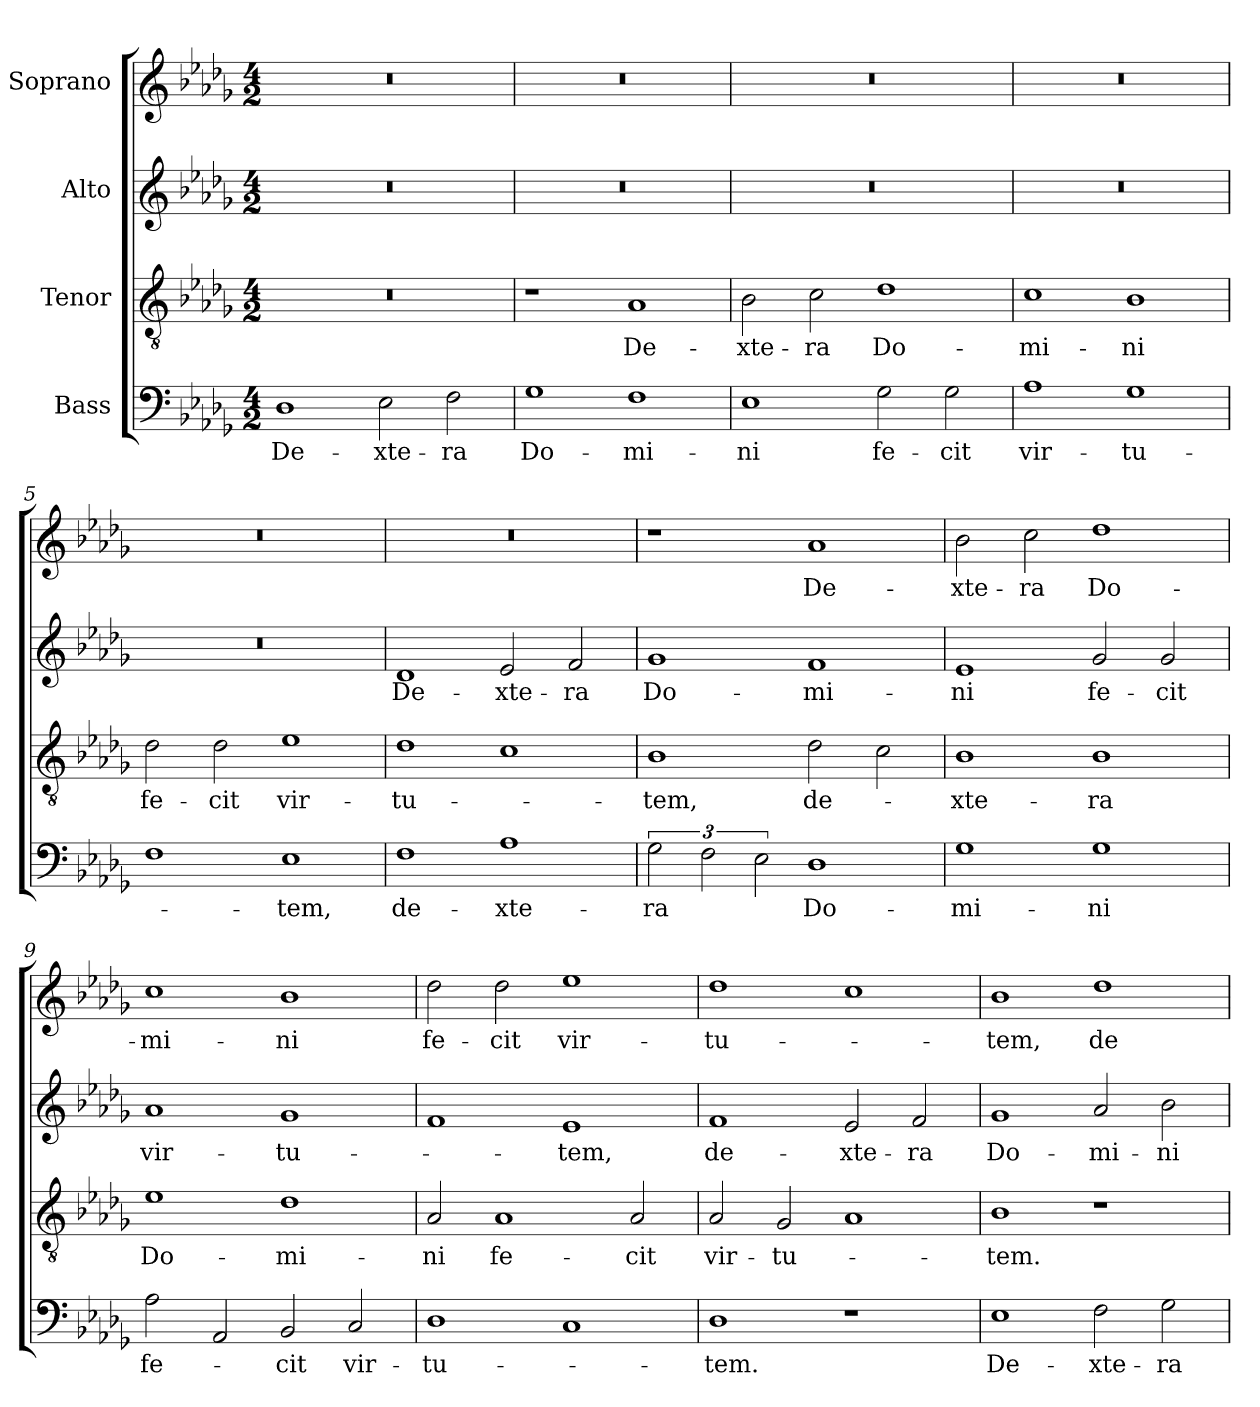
**kern	**text	**kern	**text	**kern	**text	**kern	**text
*part4	*part4	*part3	*part3	*part2	*part2	*part1	*part1
*staff4	*staff4	*staff3	*staff3	*staff2	*staff2	*staff1	*staff1
*I"Bass	*	*I"Tenor	*	*I"Alto	*	*I"Soprano	*
*clefF4	*	*clefGv2	*	*clefG2	*	*clefG2	*
*k[b-e-a-d-g-]	*	*k[b-e-a-d-g-]	*	*k[b-e-a-d-g-]	*	*k[b-e-a-d-g-]	*
*D-:	*	*D-:	*	*D-:	*	*D-:	*
*M4/2	*	*M4/2	*	*M4/2	*	*M4/2	*
*MM200	*	*MM200	*	*MM200	*	*MM200	*
=1	=1	=1	=1	=1	=1	=1	=1
!	!LO:LY:b	!	!	!	!	!	!
1D-	De-	0r	.	0r	.	0r	.
!	!LO:LY:b	!	!	!	!	!	!
2E-\	-xte-	.	.	.	.	.	.
!	!LO:LY:b	!	!	!	!	!	!
2F\	-ra	.	.	.	.	.	.
=2	=2	=2	=2	=2	=2	=2	=2
!	!LO:LY:b	!	!	!	!	!	!
1G-	Do-	1r	.	0r	.	0r	.
!	!LO:LY:b	!	!LO:LY:b	!	!	!	!
1F	-mi-	1A-	De-	.	.	.	.
=3	=3	=3	=3	=3	=3	=3	=3
!	!LO:LY:b	!	!LO:LY:b	!	!	!	!
1E-	-ni	2B-\	-xte-	0r	.	0r	.
!	!	!	!LO:LY:b	!	!	!	!
.	.	2c\	-ra	.	.	.	.
!	!LO:LY:b	!	!LO:LY:b	!	!	!	!
2G-\	fe-	1d-	Do-	.	.	.	.
!	!LO:LY:b	!	!	!	!	!	!
2G-\	-cit	.	.	.	.	.	.
=4	=4	=4	=4	=4	=4	=4	=4
!	!LO:LY:b	!	!LO:LY:b	!	!	!	!
1A-	vir-	1c	-mi-	0r	.	0r	.
!	!LO:LY:b	!	!LO:LY:b	!	!	!	!
1G-	-tu-	1B-	-ni	.	.	.	.
=5	=5	=5	=5	=5	=5	=5	=5
!	!	!	!LO:LY:b	!	!	!	!
1F	.	2d-\	fe-	0r	.	0r	.
!	!	!	!LO:LY:b	!	!	!	!
.	.	2d-\	-cit	.	.	.	.
!	!LO:LY:b	!	!LO:LY:b	!	!	!	!
1E-	-tem,	1e-	vir-	.	.	.	.
=6	=6	=6	=6	=6	=6	=6	=6
!	!LO:LY:b	!	!LO:LY:b	!	!LO:LY:b	!	!
1F	de-	1d-	-tu-	1d-	De-	0r	.
!	!LO:LY:b	!	!	!	!LO:LY:b	!	!
1A-	-xte-	1c	.	2e-/	-xte-	.	.
!	!	!	!	!	!LO:LY:b	!	!
.	.	.	.	2f/	-ra	.	.
!!LO:LB:g=z
=7	=7	=7	=7	=7	=7	=7	=7
!	!LO:LY:b	!	!LO:LY:b	!	!LO:LY:b	!	!
3G-\	-ra	1B-	-tem,	1g-	Do-	1r	.
3F\	.	.	.	.	.	.	.
3E-\	.	.	.	.	.	.	.
!	!LO:LY:b	!	!LO:LY:b	!	!LO:LY:b	!	!LO:LY:b
1D-	Do-	2d-\	de-	1f	-mi-	1a-	De-
.	.	2c\	.	.	.	.	.
=8	=8	=8	=8	=8	=8	=8	=8
!	!LO:LY:b	!	!LO:LY:b	!	!LO:LY:b	!	!LO:LY:b
1G-	-mi-	1B-	-xte-	1e-	-ni	2b-\	-xte-
!	!	!	!	!	!	!	!LO:LY:b
.	.	.	.	.	.	2cc\	-ra
!	!LO:LY:b	!	!LO:LY:b	!	!LO:LY:b	!	!LO:LY:b
1G-	-ni	1B-	-ra	2g-/	fe-	1dd-	Do-
!	!	!	!	!	!LO:LY:b	!	!
.	.	.	.	2g-/	-cit	.	.
=9	=9	=9	=9	=9	=9	=9	=9
!	!LO:LY:b	!	!LO:LY:b	!	!LO:LY:b	!	!LO:LY:b
2A-\	fe-	1e-	Do-	1a-	vir-	1cc	-mi-
2AA-/	.	.	.	.	.	.	.
!	!LO:LY:b	!	!LO:LY:b	!	!LO:LY:b	!	!LO:LY:b
2BB-/	-cit	1d-	-mi-	1g-	-tu-	1b-	-ni
!	!LO:LY:b	!	!	!	!	!	!
2C/	vir-	.	.	.	.	.	.
=10	=10	=10	=10	=10	=10	=10	=10
!	!LO:LY:b	!	!LO:LY:b	!	!	!	!LO:LY:b
1D-	-tu-	2A-/	-ni	1f	.	2dd-\	fe-
!	!	!	!LO:LY:b	!	!	!	!LO:LY:b
.	.	1A-	fe-	.	.	2dd-\	-cit
!	!	!	!	!	!LO:LY:b	!	!LO:LY:b
1C	.	.	.	1e-	-tem,	1ee-	vir-
!	!	!	!LO:LY:b	!	!	!	!
.	.	2A-/	-cit	.	.	.	.
=11	=11	=11	=11	=11	=11	=11	=11
!	!LO:LY:b	!	!LO:LY:b	!	!LO:LY:b	!	!LO:LY:b
1D-	-tem.	2A-/	vir-	1f	de-	1dd-	-tu-
!	!	!	!LO:LY:b	!	!	!	!
.	.	2G-/	-tu-	.	.	.	.
!	!	!	!	!	!LO:LY:b	!	!
1r	.	1A-	.	2e-/	-xte-	1cc	.
!	!	!	!	!	!LO:LY:b	!	!
.	.	.	.	2f/	-ra	.	.
=12	=12	=12	=12	=12	=12	=12	=12
!	!LO:LY:b	!	!LO:LY:b	!	!LO:LY:b	!	!LO:LY:b
1E-	De-	1B-	-tem.	1g-	Do-	1b-	-tem,
!	!LO:LY:b	!	!	!	!LO:LY:b	!	!LO:LY:b
2F\	-xte-	1r	.	2a-/	-mi-	1dd-	de-
!	!LO:LY:b	!	!	!	!LO:LY:b	!	!
2G-\	-ra	.	.	2b-\	-ni	.	.
=	=	=	=	=	=	=	=
*-	*-	*-	*-	*-	*-	*-	*-
